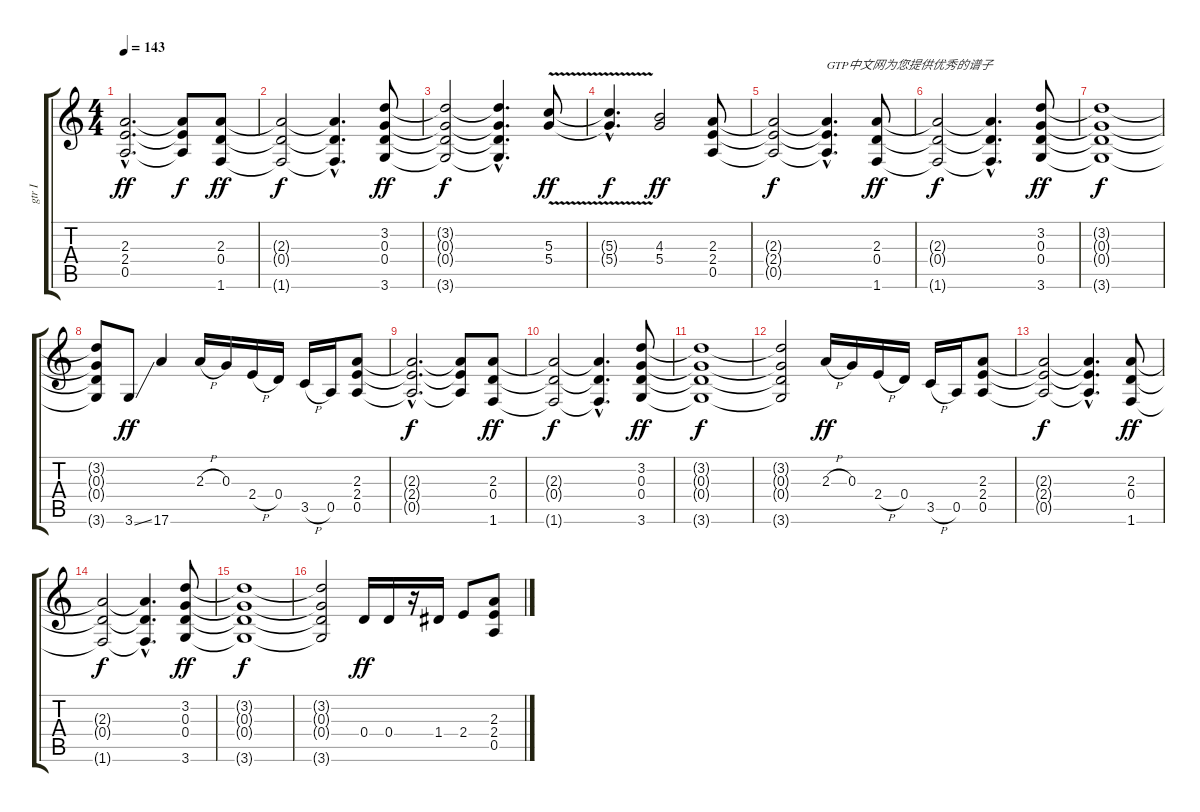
\track ("gtr I" "gtr I") {instrument overdrivenguitar}
\staff {score tabs}
\tuning (E4 B3 G3 D3 A2 E2) {hide}
\ts (4 4)
\tempo 143
\clef g2
\ks c
(2.3{hac} 2.4{hac} 0.5{hac}).2{d dy ff instrument overdrivenguitar} (2.3{t} 2.4{t} 0.5{t}).8{dy f} (2.3 0.4 1.6).8{dy ff} |
(2.3{t} 0.4{t} 1.6{t}).2{dy f} (2.3{hac t} 0.4{hac t} 1.6{hac t}).4{d} (3.2 0.3 0.4 3.6).8{dy ff} |
(3.2{t} 0.3{t} 0.4{t} 3.6{t}).2{dy f} (3.2{hac t} 0.3{hac t} 0.4{hac t} 3.6{hac t}).4{d} (5.3{v} 5.4{v}).8{dy ff} |
(5.3{hac t} 5.4{hac t}).4{d dy f} (4.3 5.4).2{dy ff} (2.3 2.4 0.5).8 |
(2.3{t} 2.4{t} 0.5{t}).2{dy f} (2.3{hac t} 2.4{hac t} 0.5{hac t}).4{d txt "GTP中文网为您提供优秀的谱子"} (2.3 0.4 1.6).8{dy ff} |
(2.3{t} 0.4{t} 1.6{t}).2{dy f} (2.3{hac t} 0.4{hac t} 1.6{hac t}).4{d} (3.2 0.3 0.4 3.6).8{dy ff} |
(3.2{t} 0.3{t} 0.4{t} 3.6{t}).1{dy f} |
(3.2{t} 0.3{t} 0.4{t} 3.6{t}).8 3.6{ss}.8{dy ff} 17.6.4 2.3{h}.16 0.3.16 2.4{h}.16 0.4.16 3.5{h}.16 0.5.16 (2.3 2.4 0.5).8 |
(2.3{hac t} 2.4{hac t} 0.5{hac t}).2{d dy f} (2.3{t} 2.4{t} 0.5{t}).8 (2.3 0.4 1.6).8{dy ff} |
(2.3{t} 0.4{t} 1.6{t}).2{dy f} (2.3{hac t} 0.4{hac t} 1.6{hac t}).4{d} (3.2 0.3 0.4 3.6).8{dy ff} |
(3.2{t} 0.3{t} 0.4{t} 3.6{t}).1{dy f} |
(3.2{t} 0.3{t} 0.4{t} 3.6{t}).2 2.3{h}.16{dy ff} 0.3.16 2.4{h}.16 0.4.16 3.5{h}.16 0.5.16 (2.3 2.4 0.5).8 |
(2.3{t} 2.4{t} 0.5{t}).2{dy f} (2.3{hac t} 2.4{hac t} 0.5{hac t}).4{d} (2.3 0.4 1.6).8{dy ff} |
(2.3{t} 0.4{t} 1.6{t}).2{dy f} (2.3{hac t} 0.4{hac t} 1.6{hac t}).4{d} (3.2 0.3 0.4 3.6).8{dy ff} |
(3.2{t} 0.3{t} 0.4{t} 3.6{t}).1{dy f} |
(3.2{t} 0.3{t} 0.4{t} 3.6{t}).2 0.4.16{dy ff} 0.4.16 r.16 1.4.16 2.4.8 (2.3 2.4 0.5).8
